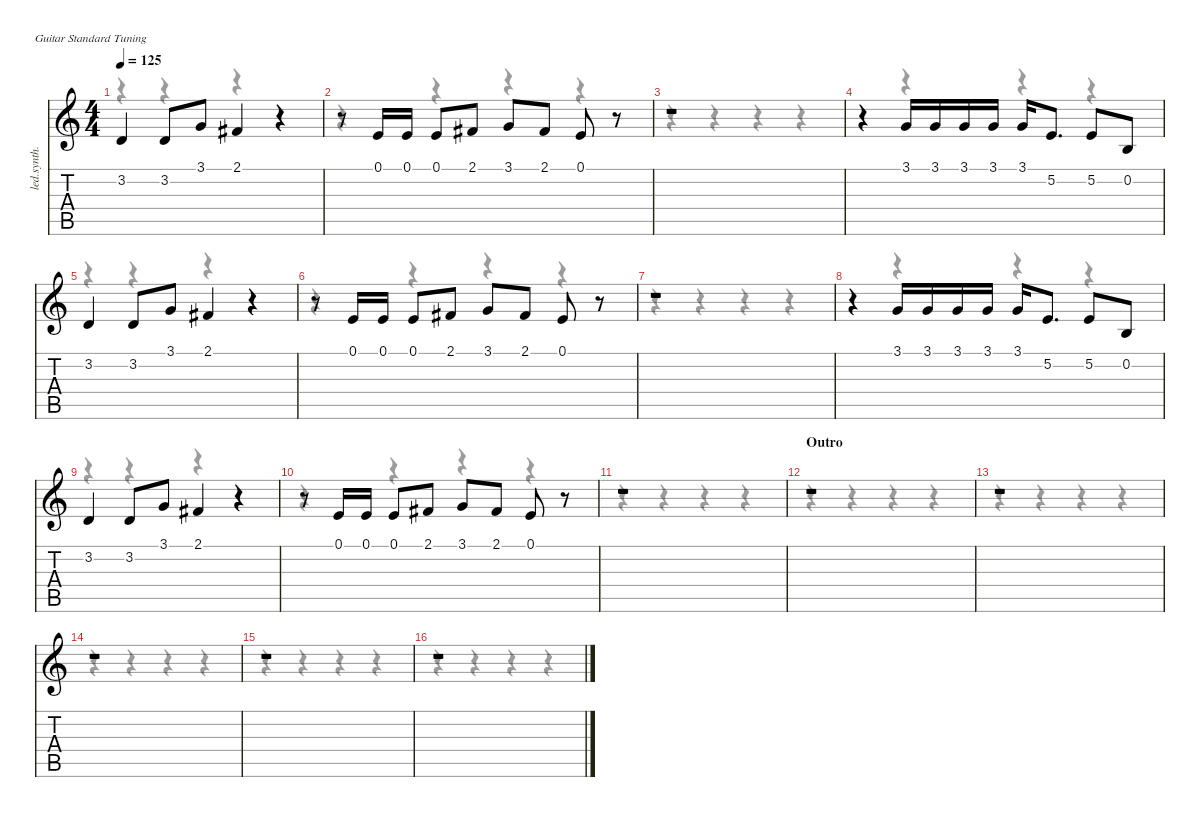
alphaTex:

\defaultSystemsLayout 4
\hideDynamics
\bracketExtendMode nobrackets
\otherSystemsTrackNameOrientation horizontal
\track ("Vocal" "led.synth.") {instrument lead6voice}
\staff {score tabs}
\tuning (E4 B3 G3 D3 A2 E2)
\voice
\ts (4 4)
\tempo 125
\clef g2
\ks c
3.2.4{dy f beam Up} 3.2.8{beam Up} 3.1.8{beam Up} 2.1{acc #}.4{beam Up} r.4{beam Up} |
r.8{beam Up} 0.1.16{beam Up} 0.1.16{beam Up} 0.1.8{beam Up} 2.1{acc #}.8{beam Up} 3.1.8{beam Up} 2.1{acc #}.8{beam Up} 0.1.8{beam Up} r.8{beam Up} |
r.1{beam Up} |
r.4{beam Up} 3.1.16{beam Up} 3.1.16{beam Up} 3.1.16{beam Up} 3.1.16{beam Up} 3.1.16{beam Up} 5.2.8{d beam Up} 5.2.8{beam Up} 0.2.8{beam Up} |
3.2.4{beam Up} 3.2.8{beam Up} 3.1.8{beam Up} 2.1{acc #}.4{beam Up} r.4{beam Up} |
r.8{beam Up} 0.1.16{beam Up} 0.1.16{beam Up} 0.1.8{beam Up} 2.1{acc #}.8{beam Up} 3.1.8{beam Up} 2.1{acc #}.8{beam Up} 0.1.8{beam Up} r.8{beam Up} |
r.1{beam Up} |
r.4{beam Up} 3.1.16{beam Up} 3.1.16{beam Up} 3.1.16{beam Up} 3.1.16{beam Up} 3.1.16{beam Up} 5.2.8{d beam Up} 5.2.8{beam Up} 0.2.8{beam Up} |
3.2.4{beam Up} 3.2.8{beam Up} 3.1.8{beam Up} 2.1{acc #}.4{beam Up} r.4{beam Up} |
r.8{beam Up} 0.1.16{beam Up} 0.1.16{beam Up} 0.1.8{beam Up} 2.1{acc #}.8{beam Up} 3.1.8{beam Up} 2.1{acc #}.8{beam Up} 0.1.8{beam Up} r.8{beam Up} |
r.1{beam Up} |
\section ("" "Outro")
r.1{beam Up} |
r.1{beam Up} |
r.1{beam Up} |
r.1{beam Up} |
r.1{beam Up}
\voice
\clef g2
\ottava regular
\simile none
\ks c
r.4{dy mf beam Down} r.4{beam Down} r.4{beam Down} r.4{beam Down} |
r.4{beam Down} r.4{beam Down} r.4{beam Down} r.4{beam Down} |
r.4{beam Down} r.4{beam Down} r.4{beam Down} r.4{beam Down} |
r.4{beam Down} r.4{beam Down} r.4{beam Down} r.4{beam Down} |
r.4{beam Down} r.4{beam Down} r.4{beam Down} r.4{beam Down} |
r.4{beam Down} r.4{beam Down} r.4{beam Down} r.4{beam Down} |
r.4{beam Down} r.4{beam Down} r.4{beam Down} r.4{beam Down} |
r.4{beam Down} r.4{beam Down} r.4{beam Down} r.4{beam Down} |
r.4{beam Down} r.4{beam Down} r.4{beam Down} r.4{beam Down} |
r.4{beam Down} r.4{beam Down} r.4{beam Down} r.4{beam Down} |
r.4{beam Down} r.4{beam Down} r.4{beam Down} r.4{beam Down} |
r.4{beam Down} r.4{beam Down} r.4{beam Down} r.4{beam Down} |
r.4{beam Down} r.4{beam Down} r.4{beam Down} r.4{beam Down} |
r.4{beam Down} r.4{beam Down} r.4{beam Down} r.4{beam Down} |
r.4{beam Down} r.4{beam Down} r.4{beam Down} r.4{beam Down} |
r.4{beam Down} r.4{beam Down} r.4{beam Down} r.4{beam Down}
